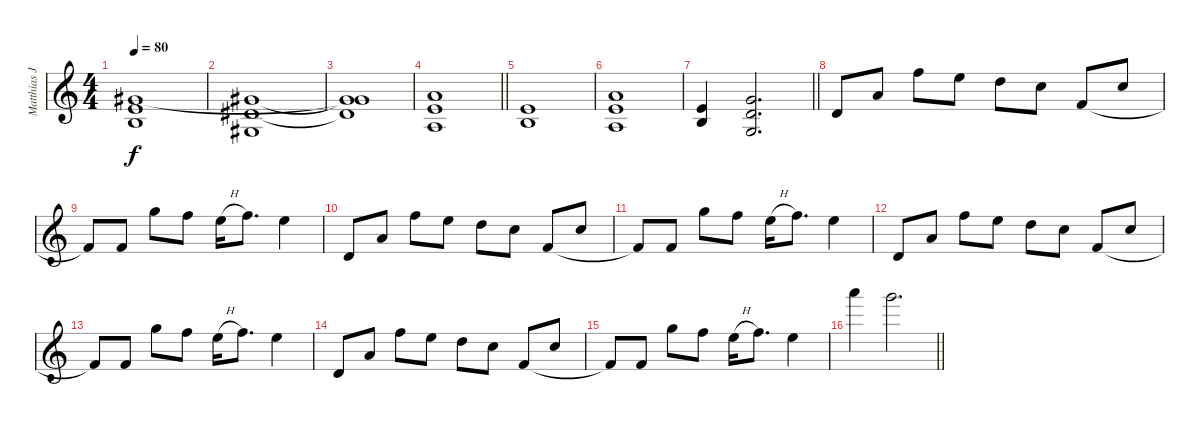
\track ("Matthias Jabs" "Matthias J") {instrument overdrivenguitar}
\staff {score}
\tuning (E4 B3 G3 D3 A2 E2) {hide}
\ts (4 4)
\tempo 80
\clef g2
\ks c
(1.3{t} 2.4{t} 2.5{t}).1{dy f} |
(6.4 6.5 4.6).1 |
(1.3{t} 6.4{t} 6.5{t}).1 |
\barLineRight lightlight
(7.4 7.5 5.6).1 |
(2.4 2.5).1 |
(7.4 7.5 5.6).1 |
\barLineRight lightlight
(2.4 2.5).4 (5.4 5.5 3.6).2{d} |
0.4.8{instrument overdrivenguitar} 2.3.8 1.1.8 0.1.8 3.2.8 1.2.8 3.4.8 1.2.8 |
3.4{t}.8 3.4.8 3.1.8 1.1.8 0.1{h}.16 1.1.8{d} 0.1.4 |
0.4.8 2.3.8 1.1.8 0.1.8 3.2.8 1.2.8 3.4.8 1.2.8 |
3.4{t}.8 3.4.8 3.1.8 1.1.8 0.1{h}.16 1.1.8{d} 0.1.4 |
0.4.8 2.3.8 1.1.8 0.1.8 3.2.8 1.2.8 3.4.8 1.2.8 |
3.4{t}.8 3.4.8 3.1.8 1.1.8 0.1{h}.16 1.1.8{d} 0.1.4 |
0.4.8 2.3.8 1.1.8 0.1.8 3.2.8 1.2.8 3.4.8 1.2.8 |
3.4{t}.8 3.4.8 3.1.8 1.1.8 0.1{h}.16 1.1.8{d} 0.1.4 |
\barLineRight lightlight
22.2.4 20.2.2{d}
